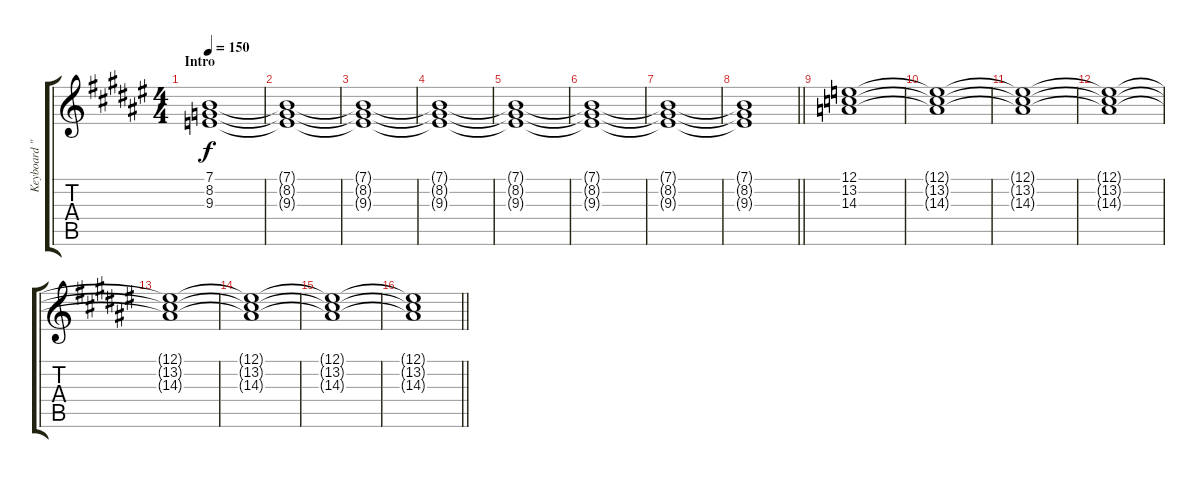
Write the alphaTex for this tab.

\track ("Keyboard \"Right Hand\"" "Keyboard \"") {instrument stringensemble1}
\staff {score tabs}
\tuning (E4 B3 G3 D3 A2 E2) {hide}
\ts (4 4)
\section ("" "Intro")
\tempo 150
\clef g2
\ks d#minor
(7.1 8.2 9.3).1{dy f instrument stringensemble1} |
(7.1{t} 8.2{t} 9.3{t}).1 |
(7.1{t} 8.2{t} 9.3{t}).1 |
(7.1{t} 8.2{t} 9.3{t}).1 |
(7.1{t} 8.2{t} 9.3{t}).1 |
(7.1{t} 8.2{t} 9.3{t}).1 |
(7.1{t} 8.2{t} 9.3{t}).1 |
\barLineRight lightlight
(7.1{t} 8.2{t} 9.3{t}).1 |
(12.1 13.2 14.3).1 |
(12.1{t} 13.2{t} 14.3{t}).1 |
(12.1{t} 13.2{t} 14.3{t}).1 |
(12.1{t} 13.2{t} 14.3{t}).1 |
(12.1{t} 13.2{t} 14.3{t}).1 |
(12.1{t} 13.2{t} 14.3{t}).1 |
(12.1{t} 13.2{t} 14.3{t}).1 |
\barLineRight lightlight
(12.1{t} 13.2{t} 14.3{t}).1
